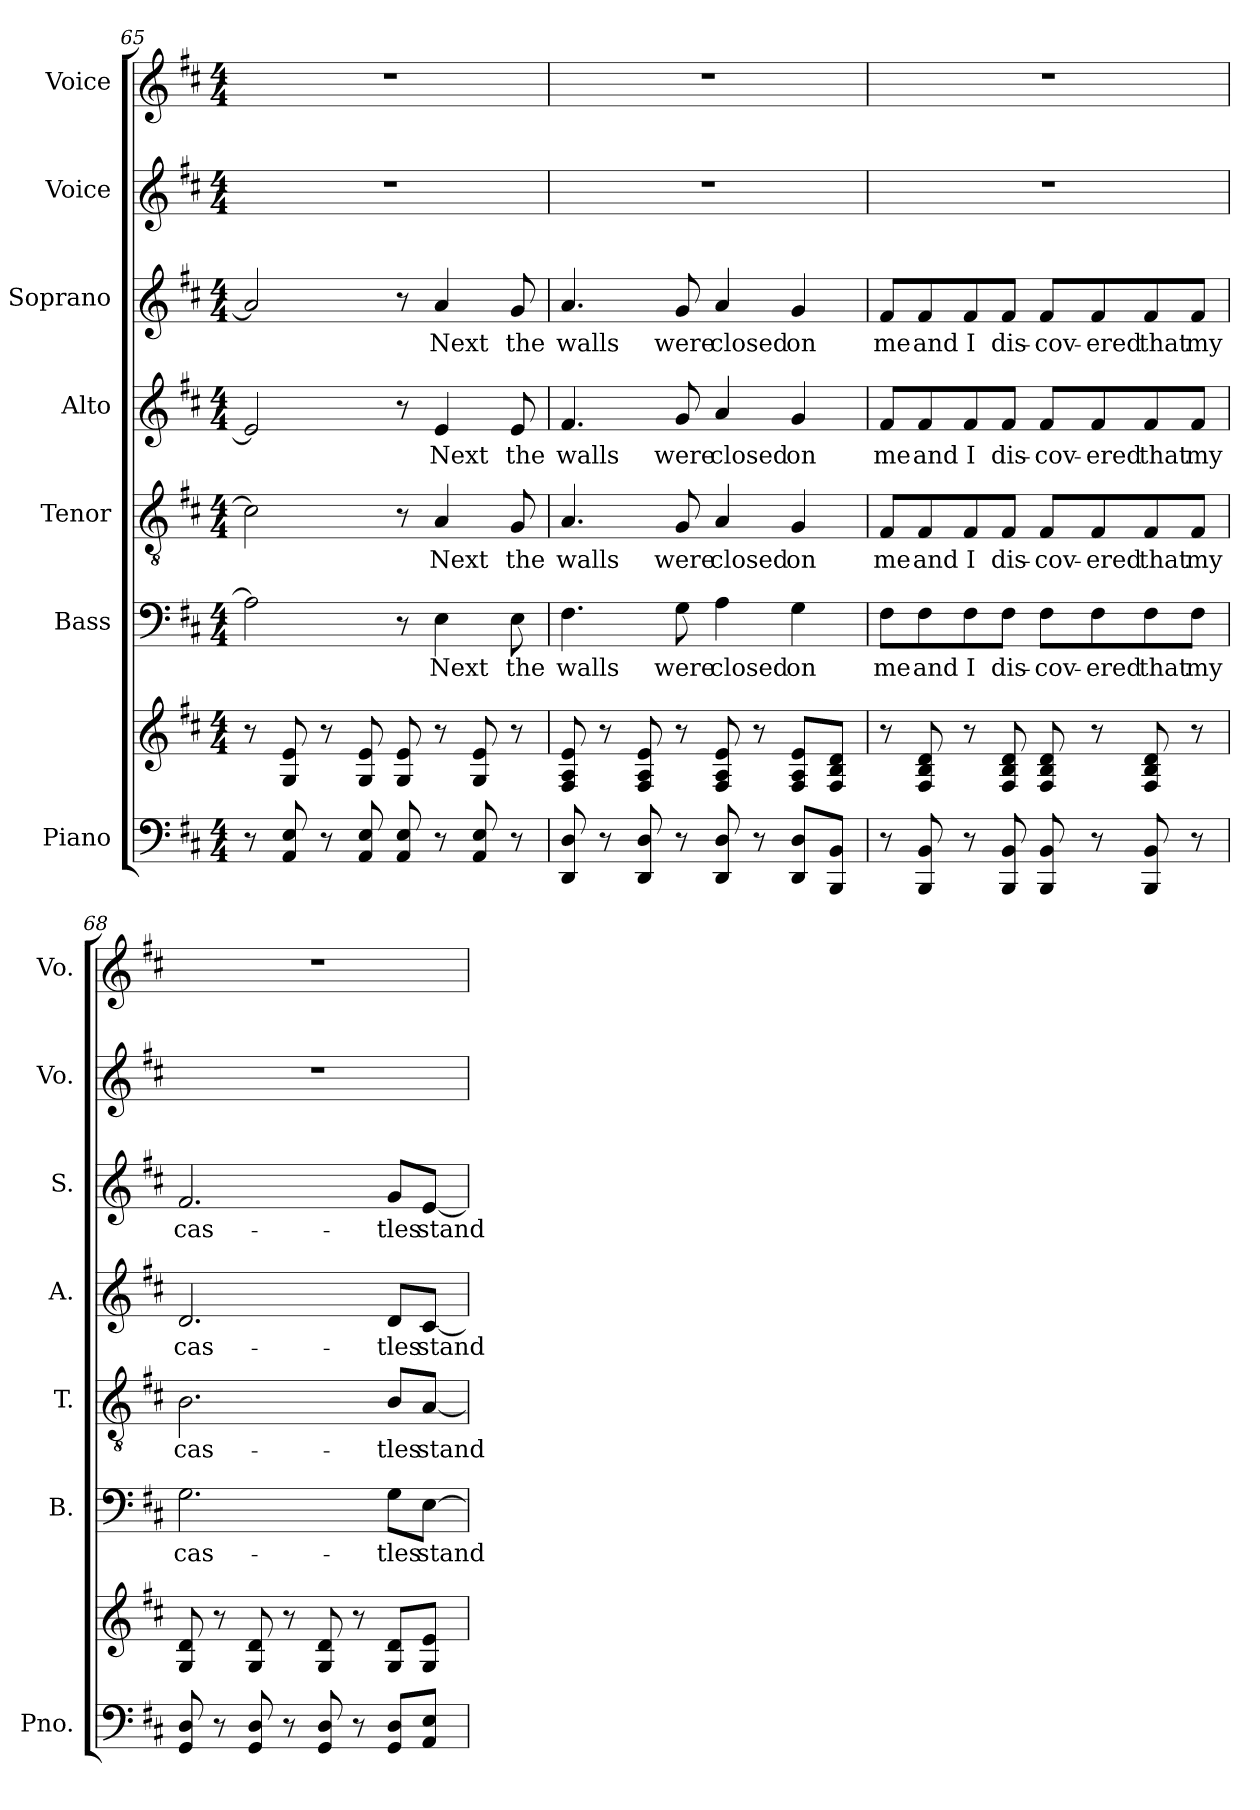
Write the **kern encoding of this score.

**kern	**kern	**kern	**text	**kern	**text	**kern	**text	**kern	**text	**kern	**kern
*part7	*part7	*part6	*part6	*part5	*part5	*part4	*part4	*part3	*part3	*part2	*part1
*staff8	*staff7	*staff6	*staff6	*staff5	*staff5	*staff4	*staff4	*staff3	*staff3	*staff2	*staff1
*I"Piano	*	*I"Bass	*	*I"Tenor	*	*I"Alto	*	*I"Soprano	*	*I"Voice	*I"Voice
*I'Pno.	*	*I'B.	*	*I'T.	*	*I'A.	*	*I'S.	*	*I'Vo.	*I'Vo.
*clefF4	*clefG2	*clefF4	*	*clefGv2	*	*clefG2	*	*clefG2	*	*clefG2	*clefG2
*k[f#c#]	*k[f#c#]	*k[f#c#]	*	*k[f#c#]	*	*k[f#c#]	*	*k[f#c#]	*	*k[f#c#]	*k[f#c#]
*M4/4	*M4/4	*M4/4	*	*M4/4	*	*M4/4	*	*M4/4	*	*M4/4	*M4/4
=65	=65	=65	=65	=65	=65	=65	=65	=65	=65	=65	=65
8r	8r	2A\]	.	2c#\]	.	2e/]	.	2a/]	.	1r	1r
8AA/ 8E/	8G/ 8e/	.	.	.	.	.	.	.	.	.	.
8r	8r	.	.	.	.	.	.	.	.	.	.
8AA/ 8E/	8G/ 8e/	.	.	.	.	.	.	.	.	.	.
8AA/ 8E/	8G/ 8e/	8r	.	8r	.	8r	.	8r	.	.	.
8r	8r	4E\	Next	4A/	Next	4e/	Next	4a/	Next	.	.
8AA/ 8E/	8G/ 8e/	.	.	.	.	.	.	.	.	.	.
8r	8r	8E\	the	8G/	the	8e/	the	8g/	the	.	.
=66	=66	=66	=66	=66	=66	=66	=66	=66	=66	=66	=66
8DD/ 8D/	8F#/ 8A/ 8e/	4.F#\	walls	4.A/	walls	4.f#/	walls	4.a/	walls	1r	1r
8r	8r	.	.	.	.	.	.	.	.	.	.
8DD/ 8D/	8F#/ 8A/ 8e/	.	.	.	.	.	.	.	.	.	.
8r	8r	8G\	were	8G/	were	8g/	were	8g/	were	.	.
8DD/ 8D/	8F#/ 8A/ 8e/	4A\	closed	4A/	closed	4a/	closed	4a/	closed	.	.
8r	8r	.	.	.	.	.	.	.	.	.	.
8DD/ 8D/L	8F#/ 8A/ 8e/L	4G\	on	4G/	on	4g/	on	4g/	on	.	.
8BBB/ 8BB/J	8F#/ 8B/ 8d/J	.	.	.	.	.	.	.	.	.	.
!!LO:LB:g=z
=67	=67	=67	=67	=67	=67	=67	=67	=67	=67	=67	=67
8r	8r	8F#\L	me	8F#/L	me	8f#/L	me	8f#/L	me	1r	1r
8BBB/ 8BB/	8F#/ 8B/ 8d/	8F#\	and	8F#/	and	8f#/	and	8f#/	and	.	.
8r	8r	8F#\	I	8F#/	I	8f#/	I	8f#/	I	.	.
8BBB/ 8BB/	8F#/ 8B/ 8d/	8F#\J	dis-	8F#/J	dis-	8f#/J	dis-	8f#/J	dis-	.	.
8BBB/ 8BB/	8F#/ 8B/ 8d/	8F#\L	-cov-	8F#/L	-cov-	8f#/L	-cov-	8f#/L	-cov-	.	.
8r	8r	8F#\	-ered	8F#/	-ered	8f#/	-ered	8f#/	-ered	.	.
8BBB/ 8BB/	8F#/ 8B/ 8d/	8F#\	that	8F#/	that	8f#/	that	8f#/	that	.	.
8r	8r	8F#\J	my	8F#/J	my	8f#/J	my	8f#/J	my	.	.
=68	=68	=68	=68	=68	=68	=68	=68	=68	=68	=68	=68
8GG/ 8D/	8G/ 8d/	2.G\	cas-	2.B\	cas-	2.d/	cas-	2.f#/	cas-	1r	1r
8r	8r	.	.	.	.	.	.	.	.	.	.
8GG/ 8D/	8G/ 8d/	.	.	.	.	.	.	.	.	.	.
8r	8r	.	.	.	.	.	.	.	.	.	.
8GG/ 8D/	8G/ 8d/	.	.	.	.	.	.	.	.	.	.
8r	8r	.	.	.	.	.	.	.	.	.	.
8GG/ 8D/L	8G/ 8d/L	8G\L	-tles	8B/L	-tles	8d/L	-tles	8g/L	-tles	.	.
8AA/ 8E/J	8G/ 8e/J	[8E\J	stand	[8A/J	stand	[8c#/J	stand	[8e/J	stand	.	.
=	=	=	=	=	=	=	=	=	=	=	=
*-	*-	*-	*-	*-	*-	*-	*-	*-	*-	*-	*-
